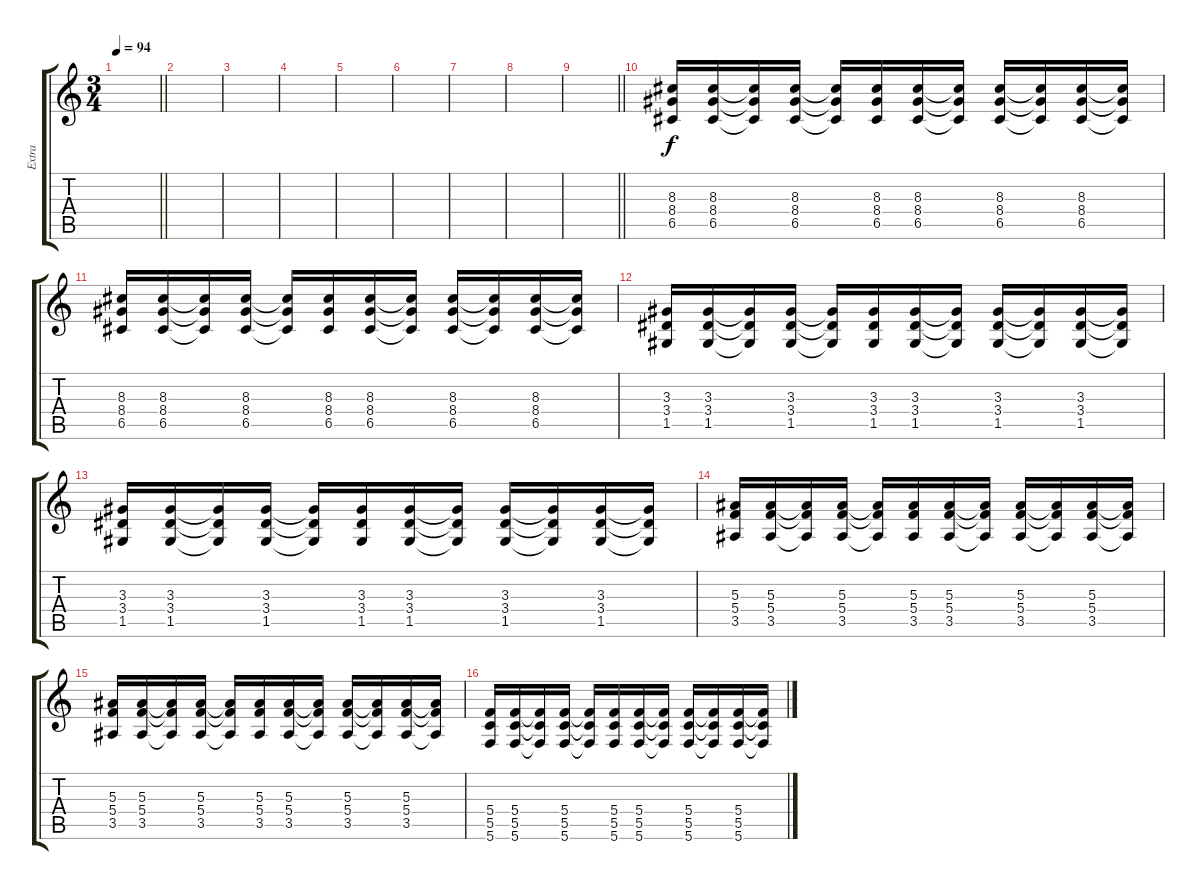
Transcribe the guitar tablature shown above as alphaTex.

\track ("Extra" "Extra") {instrument distortionguitar}
\staff {score tabs}
\tuning (D4 A3 F3 C3 G2 C2) {hide}
\ts (3 4)
\tempo 94
\clef g2
\barLineRight lightlight
\ks c
|
\section ("" "")
|
|
|
|
|
|
|
\barLineRight lightlight
|
\section ("" "")
(8.3 8.4 6.5).16{dy f balance 0 instrument distortionguitar} (8.3 8.4 6.5).16 (8.3{t} 8.4{t} 6.5{t}).16 (8.3 8.4 6.5).16 (8.3{t} 8.4{t} 6.5{t}).16 (8.3 8.4 6.5).16 (8.3 8.4 6.5).16 (8.3{t} 8.4{t} 6.5{t}).16 (8.3 8.4 6.5).16 (8.3{t} 8.4{t} 6.5{t}).16 (8.3 8.4 6.5).16 (8.3{t} 8.4{t} 6.5{t}).16 |
(8.3 8.4 6.5).16 (8.3 8.4 6.5).16 (8.3{t} 8.4{t} 6.5{t}).16 (8.3 8.4 6.5).16 (8.3{t} 8.4{t} 6.5{t}).16 (8.3 8.4 6.5).16 (8.3 8.4 6.5).16 (8.3{t} 8.4{t} 6.5{t}).16 (8.3 8.4 6.5).16 (8.3{t} 8.4{t} 6.5{t}).16 (8.3 8.4 6.5).16 (8.3{t} 8.4{t} 6.5{t}).16 |
(3.3 3.4 1.5).16 (3.3 3.4 1.5).16 (3.3{t} 3.4{t} 1.5{t}).16 (3.3 3.4 1.5).16 (3.3{t} 3.4{t} 1.5{t}).16 (3.3 3.4 1.5).16 (3.3 3.4 1.5).16 (3.3{t} 3.4{t} 1.5{t}).16 (3.3 3.4 1.5).16 (3.3{t} 3.4{t} 1.5{t}).16 (3.3 3.4 1.5).16 (3.3{t} 3.4{t} 1.5{t}).16 |
(3.3 3.4 1.5).16 (3.3 3.4 1.5).16 (3.3{t} 3.4{t} 1.5{t}).16 (3.3 3.4 1.5).16 (3.3{t} 3.4{t} 1.5{t}).16 (3.3 3.4 1.5).16 (3.3 3.4 1.5).16 (3.3{t} 3.4{t} 1.5{t}).16 (3.3 3.4 1.5).16 (3.3{t} 3.4{t} 1.5{t}).16 (3.3 3.4 1.5).16 (3.3{t} 3.4{t} 1.5{t}).16 |
(5.3 5.4 3.5).16 (5.3 5.4 3.5).16 (5.3{t} 5.4{t} 3.5{t}).16 (5.3 5.4 3.5).16 (5.3{t} 5.4{t} 3.5{t}).16 (5.3 5.4 3.5).16 (5.3 5.4 3.5).16 (5.3{t} 5.4{t} 3.5{t}).16 (5.3 5.4 3.5).16 (5.3{t} 5.4{t} 3.5{t}).16 (5.3 5.4 3.5).16 (5.3{t} 5.4{t} 3.5{t}).16 |
(5.3 5.4 3.5).16 (5.3 5.4 3.5).16 (5.3{t} 5.4{t} 3.5{t}).16 (5.3 5.4 3.5).16 (5.3{t} 5.4{t} 3.5{t}).16 (5.3 5.4 3.5).16 (5.3 5.4 3.5).16 (5.3{t} 5.4{t} 3.5{t}).16 (5.3 5.4 3.5).16 (5.3{t} 5.4{t} 3.5{t}).16 (5.3 5.4 3.5).16 (5.3{t} 5.4{t} 3.5{t}).16 |
(5.4 5.5 5.6).16 (5.4 5.5 5.6).16 (5.4{t} 5.5{t} 5.6{t}).16 (5.4 5.5 5.6).16 (5.4{t} 5.5{t} 5.6{t}).16 (5.4 5.5 5.6).16 (5.4 5.5 5.6).16 (5.4{t} 5.5{t} 5.6{t}).16 (5.4 5.5 5.6).16 (5.4{t} 5.5{t} 5.6{t}).16 (5.4 5.5 5.6).16 (5.4{t} 5.5{t} 5.6{t}).16
